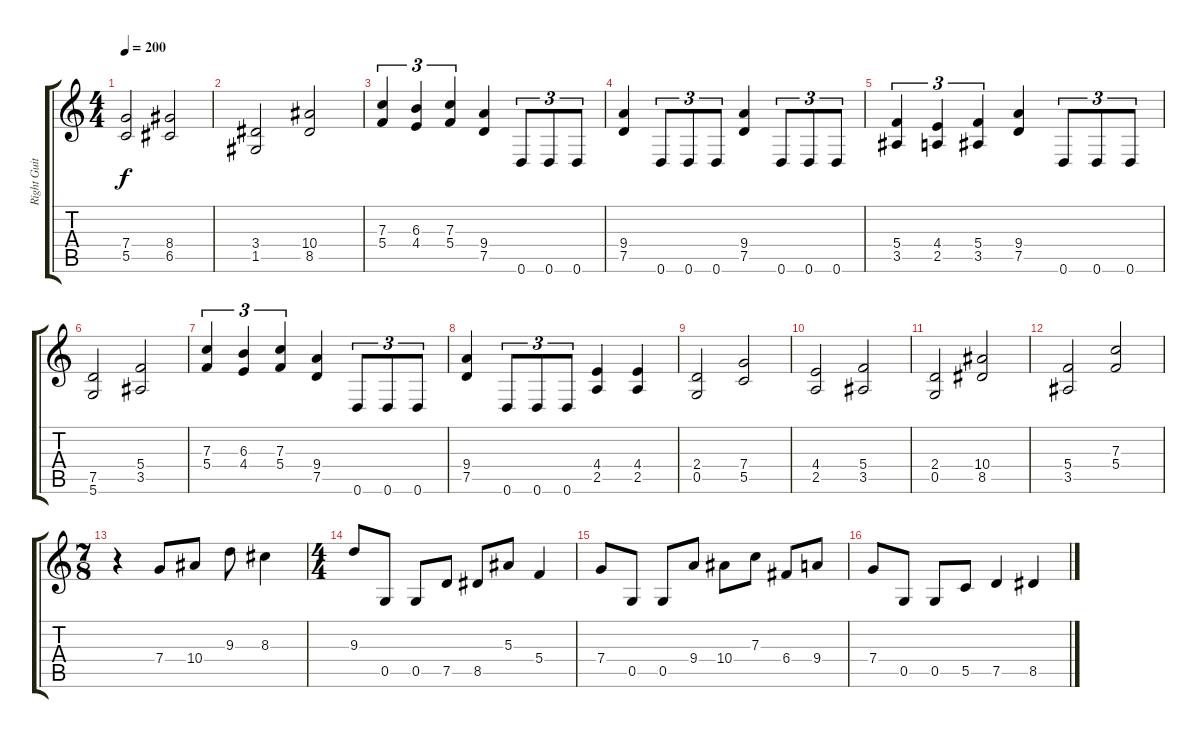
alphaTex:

\track ("Right Guitar" "Right Guit") {instrument distortionguitar}
\staff {score tabs}
\tuning (D4 A3 F3 C3 G2 D2) {hide}
\ts (4 4)
\tempo 200
\clef g2
\ks c
(7.4 5.5).2{dy f} (8.4 6.5).2 |
(3.4 1.5).2 (10.4 8.5).2 |
(7.3 5.4).4{tu (3 2)} (6.3 4.4).4{tu (3 2)} (7.3 5.4).4{tu (3 2)} (9.4 7.5).4 0.6.8{tu (3 2)} 0.6.8{tu (3 2)} 0.6.8{tu (3 2)} |
(9.4 7.5).4 0.6.8{tu (3 2)} 0.6.8{tu (3 2)} 0.6.8{tu (3 2)} (9.4 7.5).4 0.6.8{tu (3 2)} 0.6.8{tu (3 2)} 0.6.8{tu (3 2)} |
(5.4 3.5).4{tu (3 2)} (4.4 2.5).4{tu (3 2)} (5.4 3.5).4{tu (3 2)} (9.4 7.5).4 0.6.8{tu (3 2)} 0.6.8{tu (3 2)} 0.6.8{tu (3 2)} |
(7.5 5.6).2 (5.4 3.5).2 |
(7.3 5.4).4{tu (3 2)} (6.3 4.4).4{tu (3 2)} (7.3 5.4).4{tu (3 2)} (9.4 7.5).4 0.6.8{tu (3 2)} 0.6.8{tu (3 2)} 0.6.8{tu (3 2)} |
(9.4 7.5).4 0.6.8{tu (3 2)} 0.6.8{tu (3 2)} 0.6.8{tu (3 2)} (4.4 2.5).4 (4.4 2.5).4 |
(2.4 0.5).2 (7.4 5.5).2 |
(4.4 2.5).2 (5.4 3.5).2 |
(2.4 0.5).2 (10.4 8.5).2 |
(5.4 3.5).2 (7.3 5.4).2 |
\ts (7 8)
r.4 7.4.8 10.4.8 9.3.8 8.3.4 |
\ts (4 4)
9.3.8 0.5.8 0.5.8 7.5.8 8.5.8 5.3.8 5.4.4 |
7.4.8 0.5.8 0.5.8 9.4.8 10.4.8 7.3.8 6.4.8 9.4.8 |
7.4.8 0.5.8 0.5.8 5.5.8 7.5.4 8.5.4
